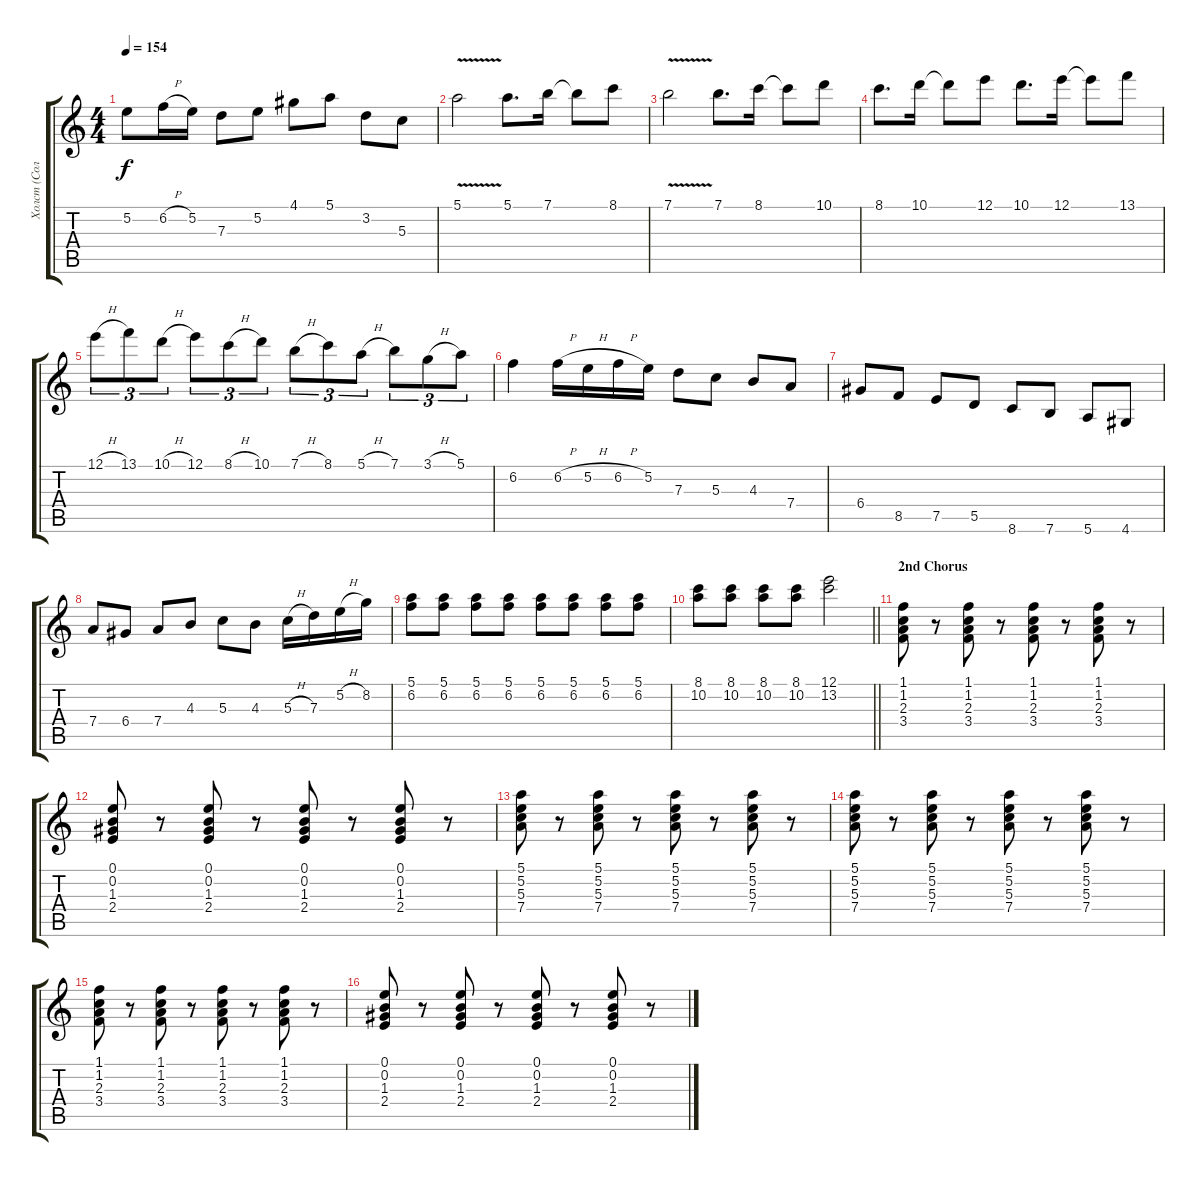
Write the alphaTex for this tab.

\track ("Холст (Соло)" "Холст (Сол") {instrument electricguitarclean}
\staff {score tabs}
\tuning (E4 B3 G3 D3 A2 E2) {hide}
\ts (4 4)
\tempo 154
\clef g2
\ks c
5.2{t}.8{dy f} 6.2{h}.16 5.2.16 7.3.8 5.2.8 4.1.8 5.1.8 3.2.8 5.3.8 |
5.1{v}.2 5.1.8{d} 7.1.16 7.1{t}.8 8.1.8 |
7.1{v}.2 7.1.8{d} 8.1.16 8.1{t}.8 10.1.8 |
8.1.8{d} 10.1.16 10.1{t}.8 12.1.8 10.1.8{d} 12.1.16 12.1{t}.8 13.1.8 |
12.1{h}.8{tu (3 2)} 13.1.8{tu (3 2)} 10.1{h}.8{tu (3 2)} 12.1.8{tu (3 2)} 8.1{h}.8{tu (3 2)} 10.1.8{tu (3 2)} 7.1{h}.8{tu (3 2)} 8.1.8{tu (3 2)} 5.1{h}.8{tu (3 2)} 7.1.8{tu (3 2)} 3.1{h}.8{tu (3 2)} 5.1.8{tu (3 2)} |
6.2.4 6.2{h}.16 5.2{h}.16 6.2{h}.16 5.2.16 7.3.8 5.3.8 4.3.8 7.4.8 |
6.4.8 8.5.8 7.5.8 5.5.8 8.6.8 7.6.8 5.6.8 4.6.8 |
7.4.8 6.4.8 7.4.8 4.3.8 5.3.8 4.3.8 5.3{h}.16 7.3.16 5.2{h}.16 8.2.16 |
(5.1 6.2).8 (5.1 6.2).8 (5.1 6.2).8 (5.1 6.2).8 (5.1 6.2).8 (5.1 6.2).8 (5.1 6.2).8 (5.1 6.2).8 |
\barLineRight lightlight
(8.1 10.2).8 (8.1 10.2).8 (8.1 10.2).8 (8.1 10.2).8 (12.1 13.2).2 |
\section ("" "2nd Chorus")
(1.1 1.2 2.3 3.4).8{volume 12} r.8 (1.1 1.2 2.3 3.4).8 r.8 (1.1 1.2 2.3 3.4).8 r.8 (1.1 1.2 2.3 3.4).8 r.8 |
(0.1 0.2 1.3 2.4).8 r.8 (0.1 0.2 1.3 2.4).8 r.8 (0.1 0.2 1.3 2.4).8 r.8 (0.1 0.2 1.3 2.4).8 r.8 |
(5.1 5.2 5.3 7.4).8 r.8 (5.1 5.2 5.3 7.4).8 r.8 (5.1 5.2 5.3 7.4).8 r.8 (5.1 5.2 5.3 7.4).8 r.8 |
(5.1 5.2 5.3 7.4).8 r.8 (5.1 5.2 5.3 7.4).8 r.8 (5.1 5.2 5.3 7.4).8 r.8 (5.1 5.2 5.3 7.4).8 r.8 |
(1.1 1.2 2.3 3.4).8 r.8 (1.1 1.2 2.3 3.4).8 r.8 (1.1 1.2 2.3 3.4).8 r.8 (1.1 1.2 2.3 3.4).8 r.8 |
(0.1 0.2 1.3 2.4).8 r.8 (0.1 0.2 1.3 2.4).8 r.8 (0.1 0.2 1.3 2.4).8 r.8 (0.1 0.2 1.3 2.4).8 r.8
